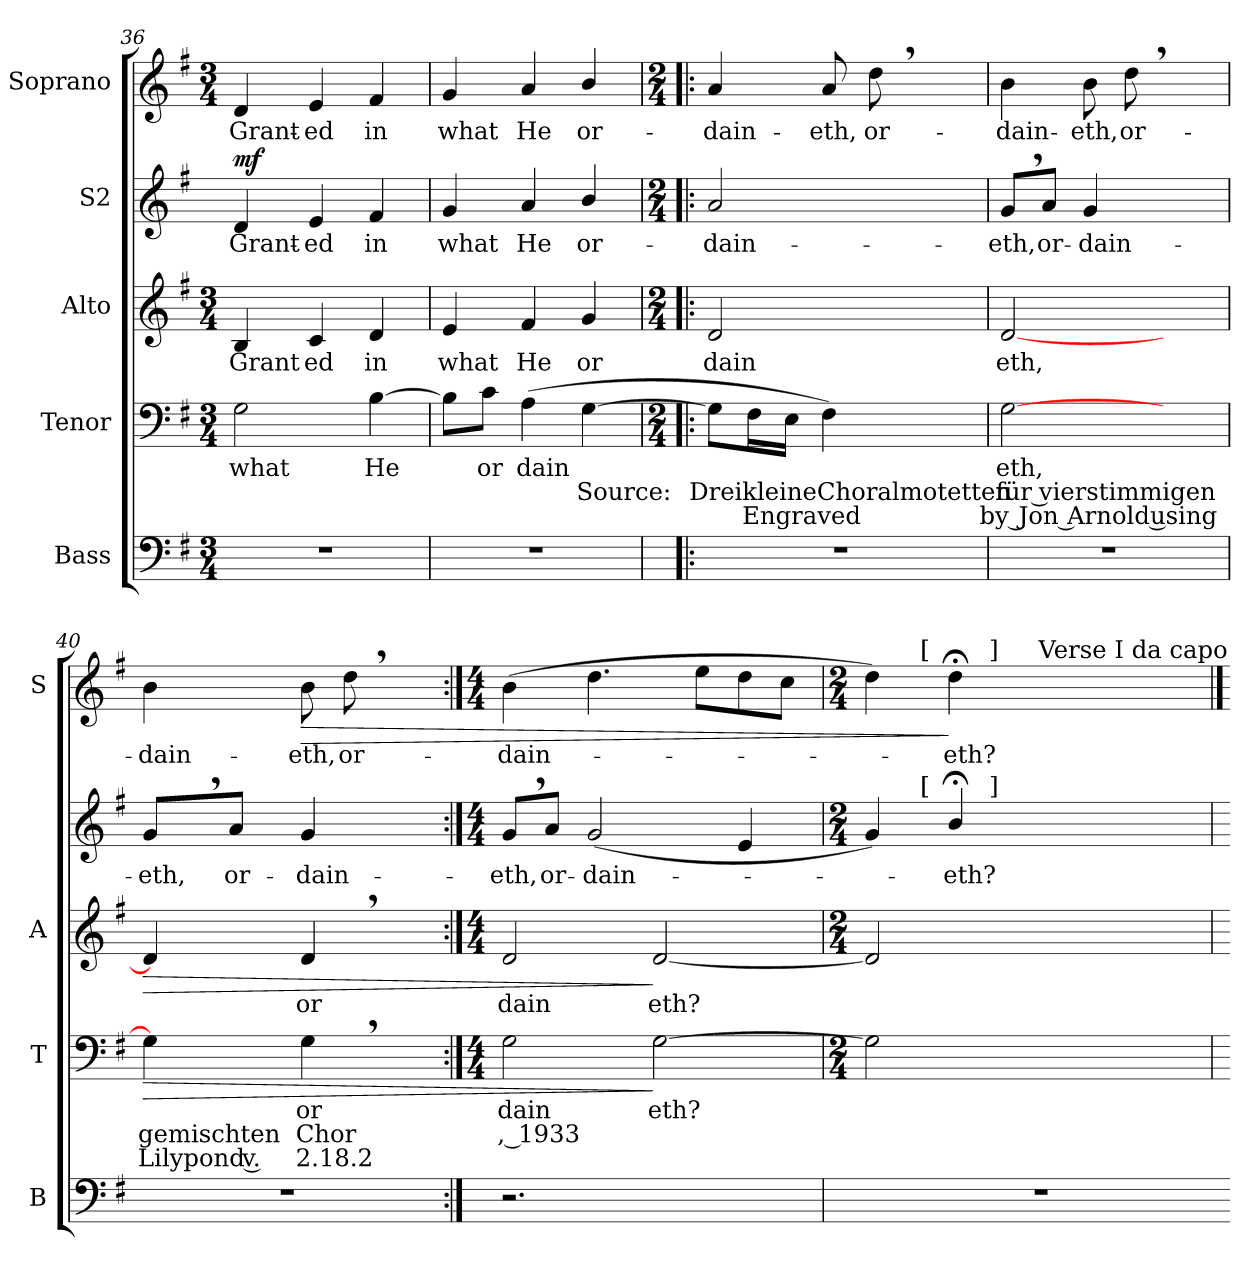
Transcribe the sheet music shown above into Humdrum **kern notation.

**kern	**kern	**text	**text	**text	**dynam	**kern	**text	**dynam	**kern	**text	**dynam	**kern	**text	**dynam
*part5	*part4	*part4	*part4	*part4	*part4	*part3	*part3	*part3	*part2	*part2	*part2	*part1	*part1	*part1
*staff5	*staff4	*staff4	*staff4	*staff4	*staff4	*staff3	*staff3	*staff3	*staff2	*staff2	*staff2	*staff1	*staff1	*staff1
*I"Bass	*I"Tenor	*	*	*	*	*I"Alto	*	*	*I"S2	*	*	*I"Soprano	*	*
*I'B	*I'T	*	*	*	*	*I'A	*	*	*	*	*	*I'S	*	*
!!LO:LB:g=z
*clefF4	*clefF4	*	*	*	*	*clefG2	*	*	*clefG2	*	*	*clefG2	*	*
*k[f#]	*k[f#]	*	*	*	*	*k[f#]	*	*	*k[f#]	*	*	*k[f#]	*	*
*G:	*G:	*	*	*	*	*G:	*	*	*G:	*	*	*G:	*	*
*M3/4	*M3/4	*	*	*	*	*M3/4	*	*	*	*	*	*M3/4	*	*
=36	=36	=36	=36	=36	=36	=36	=36	=36	=36	=36	=36	=36	=36	=36
!	!	!LO:LY:b:cj	!	!	!	!	!LO:LY:b:cj	!	!	!LO:LY:b:cj	!LO:DY:b	!	!LO:LY:b:cj	!LO:DY:a
!	!	!	!	!	!	!	!	!	!	!	!	!	!	!LO:DY:n=1:b
2.r	2G\	what	.	.	.	4B/	Grant	.	4d/	Grant-	mf	4d/	Grant-	mf mf
!	!	!	!	!	!	!	!LO:LY:b:cj	!	!	!LO:LY:b:cj	!	!	!LO:LY:b:cj	!
.	.	.	.	.	.	4c/	ed	.	4e/	-ed	.	4e/	-ed	.
!	!	!LO:LY:b	!	!	!	!	!LO:LY:b:cj	!	!	!LO:LY:b:cj	!	!	!LO:LY:b:cj	!
.	[>4B\	He	.	.	.	4d/	in	.	4f#/	in	.	4f#/	in	.
=37	=37	=37	=37	=37	=37	=37	=37	=37	=37	=37	=37	=37	=37	=37
!	!	!	!	!	!	!	!LO:LY:b:cj	!	!	!LO:LY:b:cj	!	!	!LO:LY:b:cj	!
2.r	8B\L]	.	.	.	.	4e/	what	.	4g/	what	.	4g/	what	.
!	!	!LO:LY:b:cj	!	!	!	!	!	!	!	!	!	!	!	!
.	8c\J	or	.	.	.	.	.	.	.	.	.	.	.	.
!	!	!LO:LY:b	!	!	!	!	!LO:LY:b:cj	!	!	!LO:LY:b:cj	!	!	!LO:LY:b:cj	!
.	(>4A\	dain	.	.	.	4f#/	He	.	4a/	He	.	4a/	He	.
!	!	!	!LO:LY:b	!	!	!	!LO:LY:b:cj	!	!	!LO:LY:b:cj	!	!	!LO:LY:b:cj	!
.	[>4G\	.	Source:	.	.	4g/	or	.	4b/	or-	.	4b/	or-	.
=38!|:	=38!|:	=38!|:	=38!|:	=38!|:	=38!|:	=38!|:	=38!|:	=38!|:	=38!|:	=38!|:	=38!|:	=38!|:	=38!|:	=38!|:
*	*M2/4	*	*	*	*	*M2/4	*	*	*M2/4	*	*	*M2/4	*	*
!	!	!	!LO:LY:b:cj	!	!	!	!LO:LY:b:cj	!	!	!LO:LY:b:cj	!	!	!LO:LY:b:cj	!
2.r	8G\L]	.	Drei	.	.	2d/	dain	.	2a/	-dain-	.	4a/	-dain-	.
!	!	!	!LO:LY:b:cj	!LO:LY:b	!	!	!	!	!	!	!	!	!	!
.	16F#\	.	kleine	Engraved	.	.	.	.	.	.	.	.	.	.
.	16E\J	.	.	.	.	.	.	.	.	.	.	.	.	.
!	!	!	!LO:LY:b	!	!	!	!	!	!	!	!	!	!LO:LY:b:cj	!
.	4F#\)	.	Choralmotetten	.	.	.	.	.	.	.	.	8a/	-eth,	.
!	!	!	!	!	!	!	!	!	!	!	!	!	!LO:LY:b:cj	!
.	.	.	.	.	.	.	.	.	.	.	.	8dd,>\	or-	.
.	4ryy	.	.	.	.	4ryy	.	.	4ryy	.	.	4ryy	.	.
=39	=39	=39	=39	=39	=39	=39	=39	=39	=39	=39	=39	=39	=39	=39
!	!	!LO:LY:b	!LO:LY:b	!LO:LY:b:rj	!	!	!LO:LY:b	!	!	!LO:LY:b:cj	!	!	!LO:LY:b:cj	!
2.r	[>2G\	eth,	für vierstimmigen	by Jon Arnold using	.	[<2d/	eth,	.	8g,>/L	-eth,	.	4b\	-dain-	.
!	!	!	!	!	!	!	!	!	!	!LO:LY:b:cj	!	!	!	!
.	.	.	.	.	.	.	.	.	8a/J	or-	.	.	.	.
!	!	!	!	!	!	!	!	!	!	!LO:LY:b:cj	!	!	!LO:LY:b:cj	!
.	.	.	.	.	.	.	.	.	4g/	-dain-	.	8b\	-eth,	.
!	!	!	!	!	!	!	!	!	!	!	!	!	!LO:LY:b:cj	!
.	.	.	.	.	.	.	.	.	.	.	.	8dd,>\	or-	.
.	4ryy	.	.	.	.	4ryy	.	.	4ryy	.	.	4ryy	.	.
=40	=40	=40	=40	=40	=40	=40	=40	=40	=40	=40	=40	=40	=40	=40
!	!	!	!LO:LY:b	!LO:LY:b:cj	!LO:HP:b	!	!	!LO:HP:b	!	!LO:LY:b:cj	!	!	!LO:LY:b:cj	!
2.r	4G\]	.	gemischten	Lilypond v.	>	4d/]	.	>	8g,>/L	-eth,	.	4b\	-dain-	.
!	!	!	!	!	!	!	!	!	!	!LO:LY:b:cj	!	!	!	!
.	.	.	.	.	.	.	.	.	8a/J	or-	.	.	.	.
!	!	!LO:LY:b:cj	!LO:LY:b	!LO:LY:b:cj	!	!	!LO:LY:b:cj	!	!	!LO:LY:b:cj	!	!	!LO:LY:b:cj	!LO:HP:b
.	4G,>\	or	Chor	2.18.2	.	4d,>/	or	.	4g/	-dain-	.	8b\	-eth,	>
!	!	!	!	!	!	!	!	!	!	!	!	!	!LO:LY:b:cj	!
.	.	.	.	.	.	.	.	.	.	.	.	8dd,>\	or-	.
.	4ryy	.	.	.	.	4ryy	.	.	4ryy	.	.	4ryy	.	.
=41:|!	=41:|!	=41:|!	=41:|!	=41:|!	=41:|!	=41:|!	=41:|!	=41:|!	=41:|!	=41:|!	=41:|!	=41:|!	=41:|!	=41:|!
*	*M4/4	*	*	*	*	*M4/4	*	*	*M4/4	*	*	*M4/4	*	*
!	!	!LO:LY:b:cj	!LO:LY:b:rj	!	!	!	!LO:LY:b:cj	!	!	!LO:LY:b:cj	!	!	!LO:LY:b	!
2.r	2G\	dain	, 1933	.	.	2d/	dain	.	8g,>/L	-eth,	.	(>4b\	-dain-	.
!	!	!	!	!	!	!	!	!	!	!LO:LY:b:cj	!	!	!	!
.	.	.	.	.	.	.	.	.	8a/J	or-	.	.	.	.
!	!	!	!	!	!	!	!	!	!	!LO:LY:b	!	!	!	!
.	.	.	.	.	.	.	.	.	(<2g/	-dain-	.	4.dd\	.	.
!	!	!LO:LY:b	!	!	!	!	!LO:LY:b	!	!	!	!	!	!	!
.	[>2G\	eth?	.	.	]	[<2d/	eth?	]	.	.	.	.	.	.
.	.	.	.	.	.	.	.	.	.	.	.	8ee\L	.	.
4ryy	.	.	.	.	.	.	.	.	4e/	.	.	8dd\	.	.
.	.	.	.	.	.	.	.	.	.	.	.	8cc\J	.	.
=42	=42	=42	=42	=42	=42	=42	=42	=42	=42	=42	=42	=42	=42	=42
*	*M2/4	*	*	*	*	*M2/4	*	*	*M2/4	*	*	*M2/4	*	*
*	*	*	*	*	*	*	*	*	*^	*	*	*^	*	*
*	*	*	*	*	*	*	*	*	*	*^	*	*	*	*^	*	*
*	*	*	*	*	*	*	*	*	*	*	*	*	*	*	*	*^	*	*
2.r	2G\]	.	.	.	.	2d/]	.	.	4g/)	8.ryy	4ryy	.	.	4dd\)	8.ryy	4ryy	4ryy	.	.
!	!	!	!	!	!	!	!	!	!	!	!	!	!	!	!LO:TX:a:t=[	!	!	!	!
!	!	!	!	!	!	!	!	!	!	!LO:TX:a:t=[	!	!	!	!	!	!	!	!	!
.	.	.	.	.	.	.	.	.	.	2ryy	.	.	.	.	2ryy	.	.	.	.
!	!	!	!	!	!	!	!	!	!	!	!	!LO:LY:b:cj	!	!	!	!	!	!LO:LY:b:cj	!
.	.	.	.	.	.	.	.	.	4b;</	.	16ryy	-eth?	.	4dd;<\	.	16ryy	8...ryy	-eth?	]
.	.	.	.	.	.	.	.	.	.	.	64ryy	.	.	.	.	64ryy	.	.	.
!	!	!	!	!	!	!	!	!	!	!	!	!	!	!	!	!LO:TX:a:t=]	!	!	!
!	!	!	!	!	!	!	!	!	!	!	!LO:TX:a:t=]	!	!	!	!	!	!	!	!
.	.	.	.	.	.	.	.	.	.	.	4ryy	.	.	.	.	4ryy	.	.	.
!	!	!	!	!	!	!	!	!	!	!	!	!	!	!	!	!	!LO:TX:a:t=Verse I da capo	!	!
.	.	.	.	.	.	.	.	.	.	.	.	.	.	.	.	.	4ryy	.	.
.	4ryy	.	.	.	.	4ryy	.	.	4ryy	.	.	.	.	4ryy	.	.	.	.	.
.	.	.	.	.	.	.	.	.	.	.	8ryy	.	.	.	.	8ryy	.	.	.
.	.	.	.	.	.	.	.	.	.	16ryy	.	.	.	.	16ryy	.	.	.	.
.	.	.	.	.	.	.	.	.	.	.	32.ryy	.	.	.	.	32.ryy	.	.	.
.	.	.	.	.	.	.	.	.	.	.	.	.	.	.	.	.	64ryy	.	.
*	*	*	*	*	*	*	*	*	*v	*v	*v	*	*	*	*	*	*	*	*
*	*	*	*	*	*	*	*	*	*	*	*	*v	*v	*v	*v	*	*
=	=	==	==	==	==	=	==	==	=	==	==	==	==	==
*-	*-	*-	*-	*-	*-	*-	*-	*-	*-	*-	*-	*-	*-	*-
